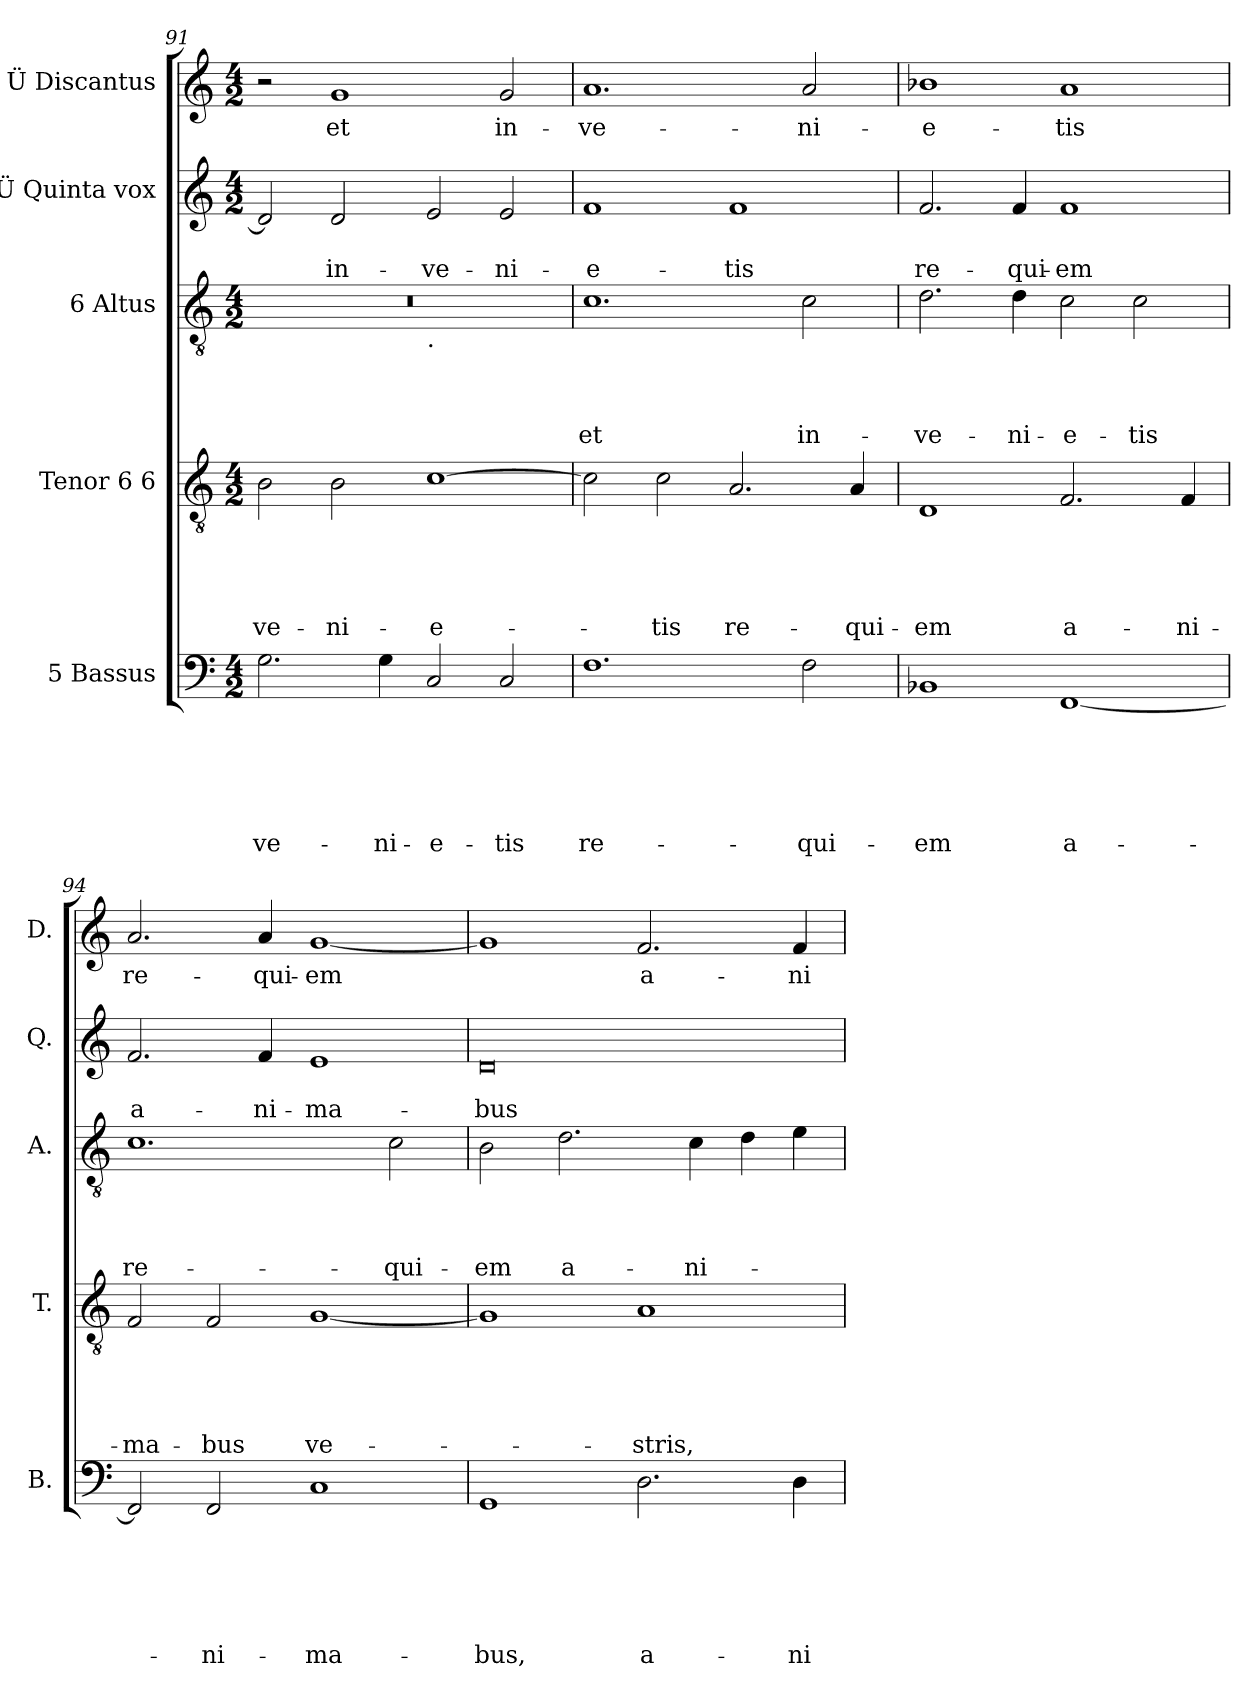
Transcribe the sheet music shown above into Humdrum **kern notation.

**kern	**text	**text	**text	**text	**text	**text	**kern	**text	**text	**text	**text	**text	**kern	**text	**text	**text	**text	**kern	**text	**text	**kern	**text
*part5	*part5	*part5	*part5	*part5	*part5	*part5	*part4	*part4	*part4	*part4	*part4	*part4	*part3	*part3	*part3	*part3	*part3	*part2	*part2	*part2	*part1	*part1
*staff5	*staff5	*staff5	*staff5	*staff5	*staff5	*staff5	*staff4	*staff4	*staff4	*staff4	*staff4	*staff4	*staff3	*staff3	*staff3	*staff3	*staff3	*staff2	*staff2	*staff2	*staff1	*staff1
*I"5 Bassus	*	*	*	*	*	*	*I"Tenor 6 6	*	*	*	*	*	*I"6 Altus	*	*	*	*	*I"Ü Quinta vox	*	*	*I"Ü Discantus	*
*I'B.	*	*	*	*	*	*	*I'T.	*	*	*	*	*	*I'A.	*	*	*	*	*I'Q.	*	*	*I'D.	*
*clefF4	*	*	*	*	*	*	*clefGv2	*	*	*	*	*	*clefGv2	*	*	*	*	*clefG2	*	*	*clefG2	*
*k[]	*	*	*	*	*	*	*k[]	*	*	*	*	*	*k[]	*	*	*	*	*k[]	*	*	*k[]	*
*C:	*	*	*	*	*	*	*C:	*	*	*	*	*	*C:	*	*	*	*	*C:	*	*	*C:	*
*M4/2	*	*	*	*	*	*	*M4/2	*	*	*	*	*	*M4/2	*	*	*	*	*M4/2	*	*	*M4/2	*
=91	=91	=91	=91	=91	=91	=91	=91	=91	=91	=91	=91	=91	=91	=91	=91	=91	=91	=91	=91	=91	=91	=91
!	!	!	!	!	!	!LO:LY:b	!	!	!	!	!	!LO:LY:b	!	!	!	!	!	!	!	!	!	!
*	*	*	*	*	*	*	*	*	*	*	*	*	*^	*	*	*	*	*	*	*	*	*
2.G\	.	.	.	.	.	-ve-	2B\	.	.	.	.	-ve-	0r	1ryy	.	.	.	.	2d/]	.	.	2r	.
!	!	!	!	!	!	!	!	!	!	!	!	!LO:LY:b	!	!	!	!	!	!	!	!	!LO:LY:b	!	!LO:LY:b
.	.	.	.	.	.	.	2B\	.	.	.	.	-ni-	.	.	.	.	.	.	2d/	.	in-	1g	et
!	!	!	!	!	!	!LO:LY:b	!	!	!	!	!	!	!	!	!	!	!	!	!	!	!	!	!
4G\	.	.	.	.	.	-ni-	.	.	.	.	.	.	.	.	.	.	.	.	.	.	.	.	.
!	!	!	!	!	!	!	!	!	!	!	!	!	!	!LO:TX:b:t=.	!	!	!	!	!	!	!	!	!
!	!	!	!	!	!	!LO:LY:b	!	!	!	!	!	!LO:LY:b:rj	!	!	!	!	!	!	!	!	!LO:LY:b	!	!
2C/	.	.	.	.	.	-e-	[>1c	.	.	.	.	-e-	.	1ryy	.	.	.	.	2e/	.	-ve-	.	.
!	!	!	!	!	!	!LO:LY:b	!	!	!	!	!	!	!	!	!	!	!	!	!	!	!LO:LY:b	!	!LO:LY:b
2C/	.	.	.	.	.	-tis	.	.	.	.	.	.	.	.	.	.	.	.	2e/	.	-ni-	2g/	in-
=92	=92	=92	=92	=92	=92	=92	=92	=92	=92	=92	=92	=92	=92	=92	=92	=92	=92	=92	=92	=92	=92	=92	=92
!	!	!	!	!	!	!LO:LY:b	!	!	!	!	!	!	!	!	!	!	!	!LO:LY:b	!	!	!LO:LY:b:rj	!	!LO:LY:b
*	*	*	*	*	*	*	*	*	*	*	*	*	*v	*v	*	*	*	*	*	*	*	*	*
1.F	.	.	.	.	.	re-	2c\]	.	.	.	.	.	1.c	.	.	.	et	1f	.	-e-	1.a	-ve-
!	!	!	!	!	!	!	!	!	!	!	!	!LO:LY:b	!	!	!	!	!	!	!	!	!	!
.	.	.	.	.	.	.	2c\	.	.	.	.	-tis	.	.	.	.	.	.	.	.	.	.
!	!	!	!	!	!	!	!	!	!	!	!	!LO:LY:b	!	!	!	!	!	!	!	!LO:LY:b	!	!
.	.	.	.	.	.	.	2.A/	.	.	.	.	re-	.	.	.	.	.	1f	.	-tis	.	.
!	!	!	!	!	!	!LO:LY:b	!	!	!	!	!	!	!	!	!	!	!LO:LY:b	!	!	!	!	!LO:LY:b
2F\	.	.	.	.	.	-qui-	.	.	.	.	.	.	2c\	.	.	.	in-	.	.	.	2a/	-ni-
!	!	!	!	!	!	!	!	!	!	!	!	!LO:LY:b	!	!	!	!	!	!	!	!	!	!
.	.	.	.	.	.	.	4A/	.	.	.	.	-qui-	.	.	.	.	.	.	.	.	.	.
!!LO:LB:g=z
=93	=93	=93	=93	=93	=93	=93	=93	=93	=93	=93	=93	=93	=93	=93	=93	=93	=93	=93	=93	=93	=93	=93
!	!	!	!	!	!	!LO:LY:b	!	!	!	!	!	!LO:LY:b	!	!	!	!	!LO:LY:b	!	!	!LO:LY:b	!	!LO:LY:b:rj
1BB-X	.	.	.	.	.	-em	1D	.	.	.	.	-em	2.d\	.	.	.	-ve-	2.f/	.	re-	1b-X	-e-
!	!	!	!	!	!	!	!	!	!	!	!	!	!	!	!	!	!LO:LY:b	!	!	!LO:LY:b	!	!
.	.	.	.	.	.	.	.	.	.	.	.	.	4d\	.	.	.	-ni-	4f/	.	-qui-	.	.
!	!	!	!	!	!	!LO:LY:b:rj	!	!	!	!	!	!LO:LY:b	!	!	!	!	!LO:LY:b	!	!	!LO:LY:b	!	!LO:LY:b
[<1FF	.	.	.	.	.	a-	2.F/	.	.	.	.	a-	2c\	.	.	.	-e-	1f	.	-em	1a	-tis
!	!	!	!	!	!	!	!	!	!	!	!	!	!	!	!	!	!LO:LY:b	!	!	!	!	!
.	.	.	.	.	.	.	.	.	.	.	.	.	2c\	.	.	.	-tis	.	.	.	.	.
!	!	!	!	!	!	!	!	!	!	!	!	!LO:LY:b	!	!	!	!	!	!	!	!	!	!
.	.	.	.	.	.	.	4F/	.	.	.	.	-ni-	.	.	.	.	.	.	.	.	.	.
=94	=94	=94	=94	=94	=94	=94	=94	=94	=94	=94	=94	=94	=94	=94	=94	=94	=94	=94	=94	=94	=94	=94
!	!	!	!	!	!	!	!	!	!	!	!	!LO:LY:b	!	!	!	!	!LO:LY:b	!	!	!LO:LY:b	!	!LO:LY:b
2FF/]	.	.	.	.	.	.	2F/	.	.	.	.	-ma-	1.c	.	.	.	re-	2.f/	.	a-	2.a/	re-
!	!	!	!	!	!	!LO:LY:b	!	!	!	!	!	!LO:LY:b	!	!	!	!	!	!	!	!	!	!
2FF/	.	.	.	.	.	-ni-	2F/	.	.	.	.	-bus	.	.	.	.	.	.	.	.	.	.
!	!	!	!	!	!	!	!	!	!	!	!	!	!	!	!	!	!	!	!	!LO:LY:b	!	!LO:LY:b
.	.	.	.	.	.	.	.	.	.	.	.	.	.	.	.	.	.	4f/	.	-ni-	4a/	-qui-
!	!	!	!	!	!	!LO:LY:b	!	!	!	!	!	!LO:LY:b	!	!	!	!	!	!	!	!LO:LY:b	!	!LO:LY:b
1C	.	.	.	.	.	-ma-	[<1G	.	.	.	.	ve-	.	.	.	.	.	1e	.	-ma-	[<1g	-em
!	!	!	!	!	!	!	!	!	!	!	!	!	!	!	!	!	!LO:LY:b	!	!	!	!	!
.	.	.	.	.	.	.	.	.	.	.	.	.	2c\	.	.	.	-qui-	.	.	.	.	.
=95	=95	=95	=95	=95	=95	=95	=95	=95	=95	=95	=95	=95	=95	=95	=95	=95	=95	=95	=95	=95	=95	=95
!	!	!	!	!	!	!LO:LY:b	!	!	!	!	!	!	!	!	!	!	!LO:LY:b	!	!	!LO:LY:b	!	!
1GG	.	.	.	.	.	-bus,	1G]	.	.	.	.	.	2B\	.	.	.	-em	0d	.	-bus	1g]	.
!	!	!	!	!	!	!	!	!	!	!	!	!	!	!	!	!	!LO:LY:b	!	!	!	!	!
.	.	.	.	.	.	.	.	.	.	.	.	.	2.d\	.	.	.	a-	.	.	.	.	.
!	!	!	!	!	!	!LO:LY:b	!	!	!	!	!	!LO:LY:b	!	!	!	!	!	!	!	!	!	!LO:LY:b
2.D\	.	.	.	.	.	a-	1A	.	.	.	.	-stris,	.	.	.	.	.	.	.	.	2.f/	a-
!	!	!	!	!	!	!	!	!	!	!	!	!	!	!	!	!	!LO:LY:b	!	!	!	!	!
.	.	.	.	.	.	.	.	.	.	.	.	.	4c\	.	.	.	-ni-	.	.	.	.	.
.	.	.	.	.	.	.	.	.	.	.	.	.	4d\	.	.	.	.	.	.	.	.	.
!	!	!	!	!	!	!LO:LY:b	!	!	!	!	!	!	!	!	!	!	!	!	!	!	!	!LO:LY:b
4D\	.	.	.	.	.	-ni-	.	.	.	.	.	.	4e\	.	.	.	.	.	.	.	4f/	-ni-
=	=	=	=	=	=	=	=	=	=	=	=	=	=	=	=	=	=	=	=	=	=	=
*-	*-	*-	*-	*-	*-	*-	*-	*-	*-	*-	*-	*-	*-	*-	*-	*-	*-	*-	*-	*-	*-	*-
